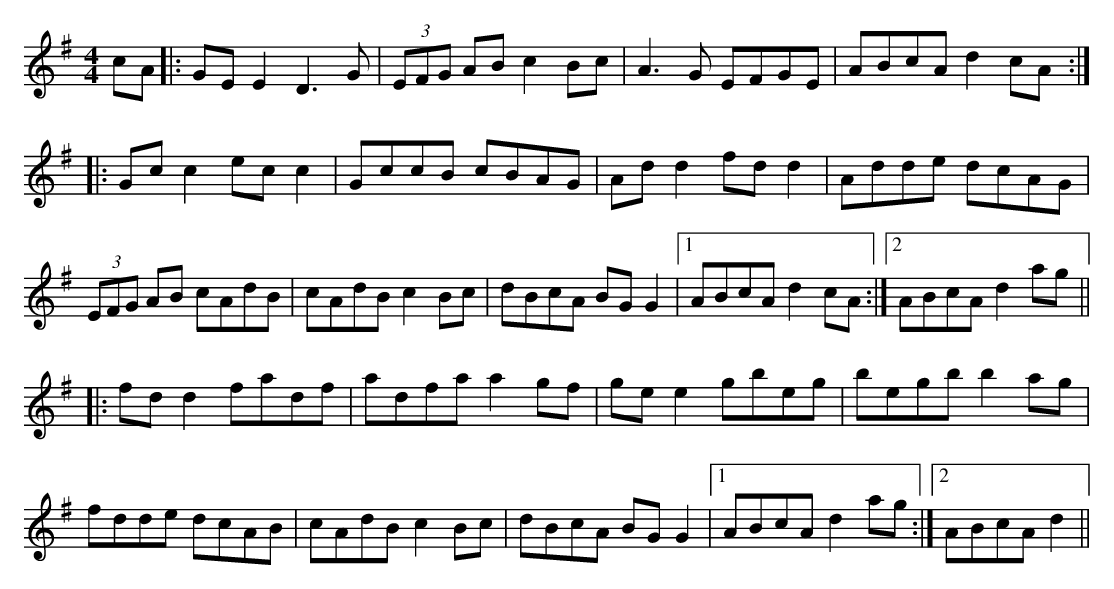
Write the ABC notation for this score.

X:1
M:4/4
K:Dmix
cA|:GE E2 D3G|(3EFG AB c2 Bc|A3G EFGE|ABcA d2 cA:|
|:Gc c2 ec c2|GccB cBAG|Ad d2 fd d2|Adde dcAG|
(3EFG AB cAdB|cAdB c2 Bc|dBcA BG G2|1 ABcA d2 cA:|2 ABcA d2 ag||
|:fd d2 fadf|adfa a2 gf|ge e2 gbeg|begb b2 ag|
fdde dcAB|cAdB c2 Bc|dBcA BG G2|1 ABcA d2 ag:|2 ABcA d2||
